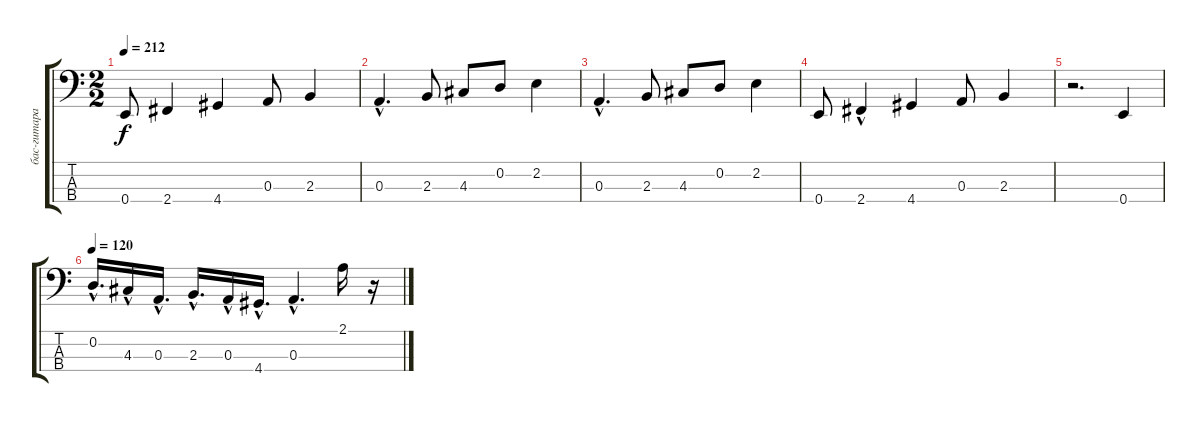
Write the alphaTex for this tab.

\track ("бас-гитара" "бас-гитара") {instrument electricbasspick}
\staff {score tabs}
\tuning (G2 D2 A1 E1) {hide}
\ts (2 2)
\tempo 212
\clef f4
\ks c
0.4.8{dy f} 2.4.4 4.4.4 0.3.8 2.3.4 |
0.3{hac}.4{d} 2.3.8 4.3.8 0.2.8 2.2.4 |
0.3{hac}.4{d} 2.3.8 4.3.8 0.2.8 2.2.4 |
0.4.8 2.4{hac}.4 4.4.4 0.3.8 2.3.4 |
r.2{d} 0.4.4 |
\tempo 120
0.2{hac}.16{d} 4.3{hac}.16 0.3{hac}.16{d} 2.3{hac}.16{d} 0.3{hac}.16 4.4{hac}.16{d} 0.3{hac}.4{d} 2.1.16 r.16
